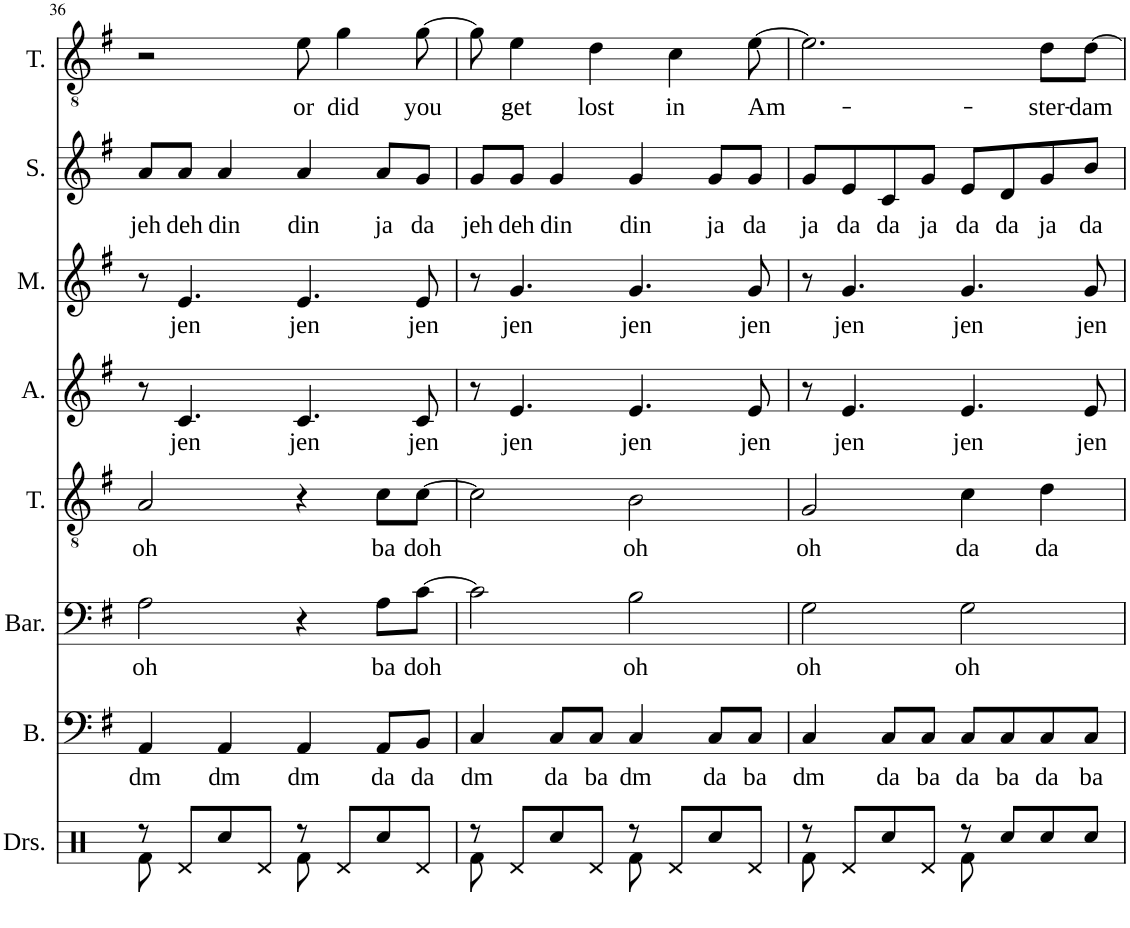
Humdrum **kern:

**kern	**kern	**text	**kern	**text	**kern	**text	**kern	**text	**kern	**text	**kern	**text	**kern	**text
*part8	*part7	*part7	*part6	*part6	*part5	*part5	*part4	*part4	*part3	*part3	*part2	*part2	*part1	*part1
*staff8	*staff7	*staff7	*staff6	*staff6	*staff5	*staff5	*staff4	*staff4	*staff3	*staff3	*staff2	*staff2	*staff1	*staff1
*I"Drumset	*I"Bass	*	*I"Baritone	*	*I"Tenor	*	*I"Alto	*	*I"Mezzo	*	*I"Soprano	*	*I"Tenor	*
*I'Drs.	*I'B.	*	*I'Bar.	*	*I'T.	*	*I'A.	*	*I'M.	*	*I'S.	*	*I'T.	*
!!LO:PB:g=z
*clefX	*clefF4	*	*clefF4	*	*clefGv2	*	*clefG2	*	*clefG2	*	*clefG2	*	*clefGv2	*
*k[]	*k[f#]	*	*k[f#]	*	*k[f#]	*	*k[f#]	*	*k[f#]	*	*k[f#]	*	*k[f#]	*
*M4/4	*M4/4	*	*M4/4	*	*M4/4	*	*M4/4	*	*M4/4	*	*M4/4	*	*M4/4	*
=36	=36	=36	=36	=36	=36	=36	=36	=36	=36	=36	=36	=36	=36	=36
*^	*	*	*	*	*	*	*	*	*	*	*	*	*	*
!	!	!	!LO:LY:b	!	!LO:LY:b	!	!LO:LY:b	!	!	!	!	!	!LO:LY:b	!	!
8r	8Rf\	4AA/	dm	2A\	oh	2A/	oh	8r	.	8r	.	8a/L	jeh	2r	.
!	!	!	!	!	!	!	!	!	!LO:LY:b	!	!LO:LY:b	!	!LO:LY:b	!	!
8Rd/L	4.ryy	.	.	.	.	.	.	4.c/	jen	4.e/	jen	8a/J	deh	.	.
!	!	!	!LO:LY:b	!	!	!	!	!	!	!	!	!	!LO:LY:b	!	!
8Rcc/	.	4AA/	dm	.	.	.	.	.	.	.	.	4a/	din	.	.
8Rd/J	.	.	.	.	.	.	.	.	.	.	.	.	.	.	.
!	!	!	!LO:LY:b	!	!	!	!	!	!LO:LY:b	!	!LO:LY:b	!	!LO:LY:b	!	!LO:LY:b
8r	8Rf\	4AA/	dm	4r	.	4r	.	4.c/	jen	4.e/	jen	4a/	din	8e\	or
!	!	!	!	!	!	!	!	!	!	!	!	!	!	!	!LO:LY:b
8Rd/L	4.ryy	.	.	.	.	.	.	.	.	.	.	.	.	4g\	did
!	!	!	!LO:LY:b	!	!LO:LY:b	!	!LO:LY:b	!	!	!	!	!	!LO:LY:b	!	!
8Rcc/	.	8AA/L	da	8A\L	ba	8c\L	ba	.	.	.	.	8a/L	ja	.	.
!	!	!	!LO:LY:b	!	!LO:LY:b	!	!LO:LY:b	!	!LO:LY:b	!	!LO:LY:b	!	!LO:LY:b	!	!LO:LY:b
8Rd/J	.	8BB/J	da	[8c\J	doh	[8c\J	doh	8c/	jen	8e/	jen	8g/J	da	[8g\	you
=37	=37	=37	=37	=37	=37	=37	=37	=37	=37	=37	=37	=37	=37	=37	=37
!	!	!	!LO:LY:b	!	!	!	!	!	!	!	!	!	!LO:LY:b	!	!
8r	8Rf\	4C/	dm	2c\]	.	2c\]	.	8r	.	8r	.	8g/L	jeh	8g\]	.
!	!	!	!	!	!	!	!	!	!LO:LY:b	!	!LO:LY:b	!	!LO:LY:b	!	!LO:LY:b
8Rd/L	4.ryy	.	.	.	.	.	.	4.e/	jen	4.g/	jen	8g/J	deh	4e\	get
!	!	!	!LO:LY:b	!	!	!	!	!	!	!	!	!	!LO:LY:b	!	!
8Rcc/	.	8C/L	da	.	.	.	.	.	.	.	.	4g/	din	.	.
!	!	!	!LO:LY:b	!	!	!	!	!	!	!	!	!	!	!	!LO:LY:b
8Rd/J	.	8C/J	ba	.	.	.	.	.	.	.	.	.	.	4d\	lost
!	!	!	!LO:LY:b	!	!LO:LY:b	!	!LO:LY:b	!	!LO:LY:b	!	!LO:LY:b	!	!LO:LY:b	!	!
8r	8Rf\	4C/	dm	2B\	oh	2B\	oh	4.e/	jen	4.g/	jen	4g/	din	.	.
!	!	!	!	!	!	!	!	!	!	!	!	!	!	!	!LO:LY:b
8Rd/L	4.ryy	.	.	.	.	.	.	.	.	.	.	.	.	4c\	in
!	!	!	!LO:LY:b	!	!	!	!	!	!	!	!	!	!LO:LY:b	!	!
8Rcc/	.	8C/L	da	.	.	.	.	.	.	.	.	8g/L	ja	.	.
!	!	!	!LO:LY:b	!	!	!	!	!	!LO:LY:b	!	!LO:LY:b	!	!LO:LY:b	!	!LO:LY:b
8Rd/J	.	8C/J	ba	.	.	.	.	8e/	jen	8g/	jen	8g/J	da	[8e\	Am-
=38	=38	=38	=38	=38	=38	=38	=38	=38	=38	=38	=38	=38	=38	=38	=38
!	!	!	!LO:LY:b	!	!LO:LY:b	!	!LO:LY:b	!	!	!	!	!	!LO:LY:b	!	!
8r	8Rf\	4C/	dm	2G\	oh	2G/	oh	8r	.	8r	.	8g/L	ja	2.e\]	.
!	!	!	!	!	!	!	!	!	!LO:LY:b	!	!LO:LY:b	!	!LO:LY:b	!	!
8Rd/L	4.ryy	.	.	.	.	.	.	4.e/	jen	4.g/	jen	8e/	da	.	.
!	!	!	!LO:LY:b	!	!	!	!	!	!	!	!	!	!LO:LY:b	!	!
8Rcc/	.	8C/L	da	.	.	.	.	.	.	.	.	8c/	da	.	.
!	!	!	!LO:LY:b	!	!	!	!	!	!	!	!	!	!LO:LY:b	!	!
8Rd/J	.	8C/J	ba	.	.	.	.	.	.	.	.	8g/J	ja	.	.
!	!	!	!LO:LY:b	!	!LO:LY:b	!	!LO:LY:b	!	!LO:LY:b	!	!LO:LY:b	!	!LO:LY:b	!	!
8r	8Rf\	8C/L	da	2G\	oh	4c\	da	4.e/	jen	4.g/	jen	8e/L	da	.	.
!	!	!	!LO:LY:b	!	!	!	!	!	!	!	!	!	!LO:LY:b	!	!
8Rcc/L	4.ryy	8C/	ba	.	.	.	.	.	.	.	.	8d/	da	.	.
!	!	!	!LO:LY:b	!	!	!	!LO:LY:b	!	!	!	!	!	!LO:LY:b	!	!LO:LY:b
8Rcc/	.	8C/	da	.	.	4d\	da	.	.	.	.	8g/	ja	8d\L	-ster-
!	!	!	!LO:LY:b	!	!	!	!	!	!LO:LY:b	!	!LO:LY:b	!	!LO:LY:b	!	!LO:LY:b
8Rcc/J	.	8C/J	ba	.	.	.	.	8e/	jen	8g/	jen	8b/J	da	[8d\J	-dam
*v	*v	*	*	*	*	*	*	*	*	*	*	*	*	*	*
=	=	=	=	=	=	=	=	=	=	=	=	=	=	=
*-	*-	*-	*-	*-	*-	*-	*-	*-	*-	*-	*-	*-	*-	*-
